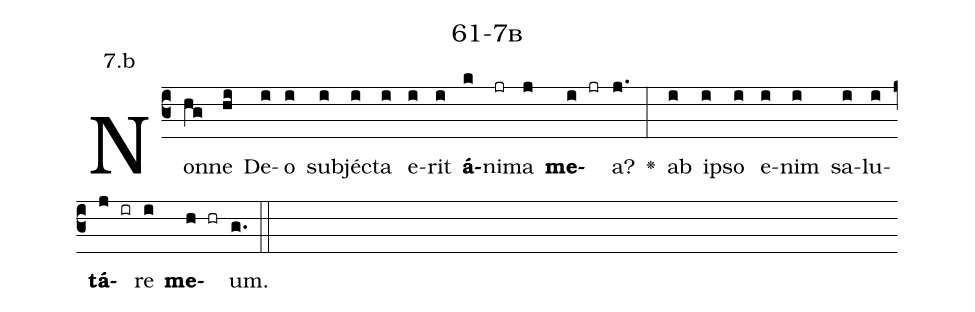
name: 61-7b;
annotation: 7.b;
%%
(c3)Non(hg)ne(hi) De(i)o(i) sub(i)jéc(i)ta(i) e(i)rit(i) <b>á</b>(k)ni(jr)ma(j) <b>me</b>(i jr)a?(j.) <v>\greheightstar</v>(:) ab(i) ip(i)so(i) e(i)nim(i) sa(i)lu(i)<b>tá</b>(j ir)re(i) <b>me</b>(h hr)um.(g.) (::)


%E(i) u(i) o(j) u(i) a(h) e.(g.) (::)
